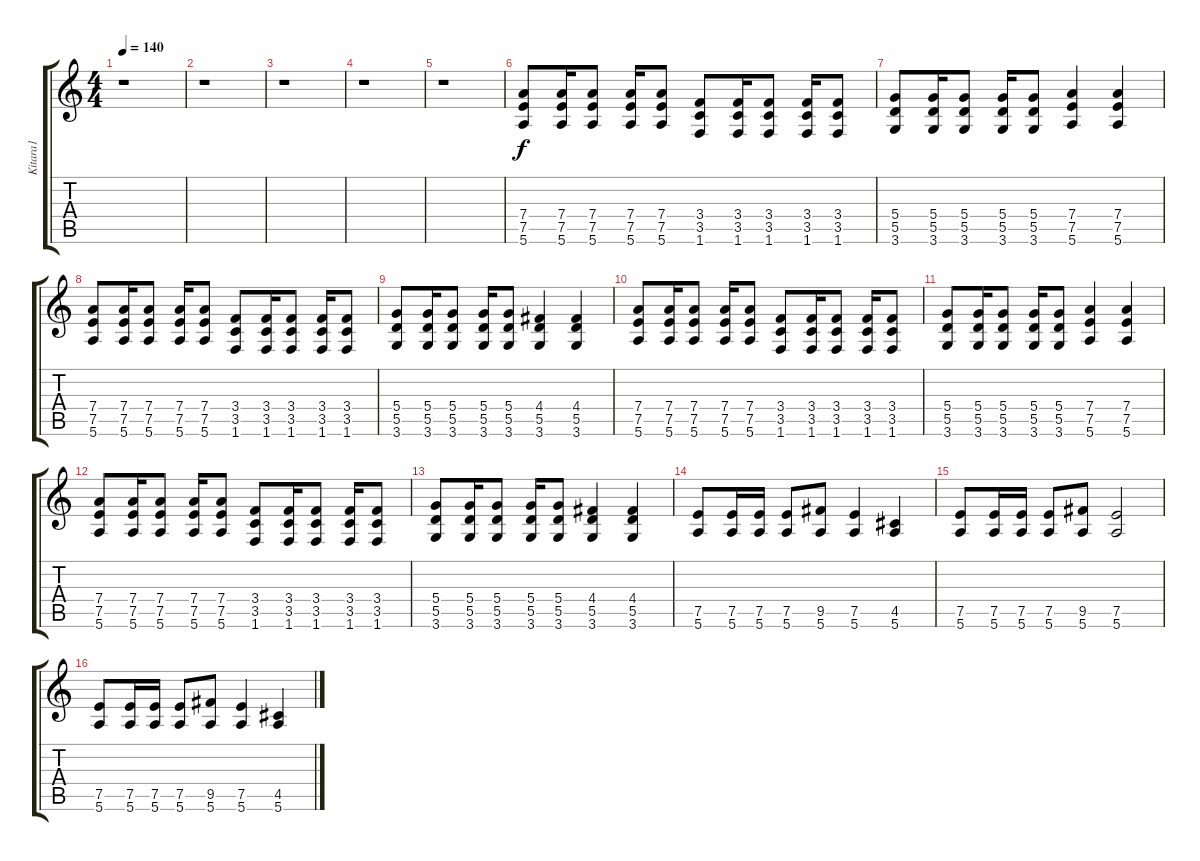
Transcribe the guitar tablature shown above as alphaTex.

\track ("Kitara1" "Kitara1") {instrument acousticguitarnylon}
\staff {score tabs}
\tuning (E4 B3 G3 D3 A2 E2) {hide}
\ts (4 4)
\tempo 140
\clef g2
\ks c
r.1{dy f} |
r.1 |
r.1 |
r.1 |
r.1 |
(7.4 7.5 5.6).8 (7.4 7.5 5.6).16 (7.4 7.5 5.6).8 (7.4 7.5 5.6).16 (7.4 7.5 5.6).8 (3.4 3.5 1.6).8 (3.4 3.5 1.6).16 (3.4 3.5 1.6).8 (3.4 3.5 1.6).16 (3.4 3.5 1.6).8 |
(5.4 5.5 3.6).8 (5.4 5.5 3.6).16 (5.4 5.5 3.6).8 (5.4 5.5 3.6).16 (5.4 5.5 3.6).8 (7.4 7.5 5.6).4 (7.4 7.5 5.6).4 |
(7.4 7.5 5.6).8 (7.4 7.5 5.6).16 (7.4 7.5 5.6).8 (7.4 7.5 5.6).16 (7.4 7.5 5.6).8 (3.4 3.5 1.6).8 (3.4 3.5 1.6).16 (3.4 3.5 1.6).8 (3.4 3.5 1.6).16 (3.4 3.5 1.6).8 |
(5.4 5.5 3.6).8 (5.4 5.5 3.6).16 (5.4 5.5 3.6).8 (5.4 5.5 3.6).16 (5.4 5.5 3.6).8 (4.4 5.5 3.6).4 (4.4 5.5 3.6).4 |
(7.4 7.5 5.6).8 (7.4 7.5 5.6).16 (7.4 7.5 5.6).8 (7.4 7.5 5.6).16 (7.4 7.5 5.6).8 (3.4 3.5 1.6).8 (3.4 3.5 1.6).16 (3.4 3.5 1.6).8 (3.4 3.5 1.6).16 (3.4 3.5 1.6).8 |
(5.4 5.5 3.6).8 (5.4 5.5 3.6).16 (5.4 5.5 3.6).8 (5.4 5.5 3.6).16 (5.4 5.5 3.6).8 (7.4 7.5 5.6).4 (7.4 7.5 5.6).4 |
(7.4 7.5 5.6).8 (7.4 7.5 5.6).16 (7.4 7.5 5.6).8 (7.4 7.5 5.6).16 (7.4 7.5 5.6).8 (3.4 3.5 1.6).8 (3.4 3.5 1.6).16 (3.4 3.5 1.6).8 (3.4 3.5 1.6).16 (3.4 3.5 1.6).8 |
(5.4 5.5 3.6).8 (5.4 5.5 3.6).16 (5.4 5.5 3.6).8 (5.4 5.5 3.6).16 (5.4 5.5 3.6).8 (4.4 5.5 3.6).4 (4.4 5.5 3.6).4 |
(7.5 5.6).8 (7.5 5.6).16 (7.5 5.6).16 (7.5 5.6).8 (9.5 5.6).8 (7.5 5.6).4 (4.5 5.6).4 |
(7.5 5.6).8 (7.5 5.6).16 (7.5 5.6).16 (7.5 5.6).8 (9.5 5.6).8 (7.5 5.6).2 |
(7.5 5.6).8 (7.5 5.6).16 (7.5 5.6).16 (7.5 5.6).8 (9.5 5.6).8 (7.5 5.6).4 (4.5 5.6).4
